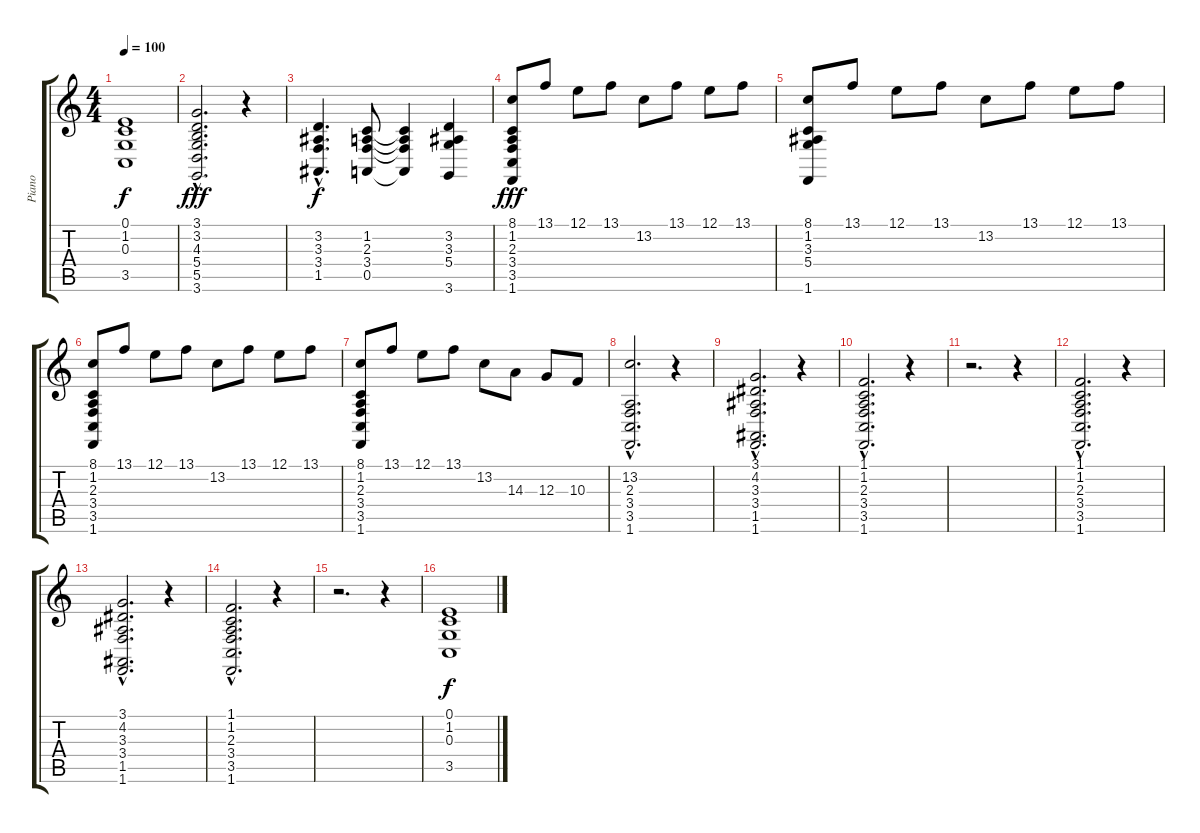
\track ("Piano " "Piano ") {instrument brightacousticpiano}
\staff {score tabs}
\tuning (E4 B3 G3 D3 A2 E2) {hide}
\ts (4 4)
\tempo 100
\clef g2
\ks c
(0.1 1.2 0.3 3.5).1{dy f} |
(3.1{hac} 3.2{hac} 4.3{hac} 5.4{hac} 5.5{hac} 3.6{hac}).2{d dy fff} r.4 |
(3.2{hac} 3.3{hac} 3.4{hac} 1.5{hac}).4{d dy f} (1.2 2.3 3.4 0.5).8 (1.2{t} 2.3{t} 3.4{t} 0.5{t}).4 (3.2 3.3 5.4 3.6).4 |
(8.1 1.2 2.3 3.4 3.5 1.6).8{dy fff} 13.1.8 12.1.8 13.1.8 13.2.8 13.1.8 12.1.8 13.1.8 |
(8.1 1.2 3.3 5.4 1.6).8 13.1.8 12.1.8 13.1.8 13.2.8 13.1.8 12.1.8 13.1.8 |
(8.1 1.2 2.3 3.4 3.5 1.6).8 13.1.8 12.1.8 13.1.8 13.2.8 13.1.8 12.1.8 13.1.8 |
(8.1 1.2 2.3 3.4 3.5 1.6).8 13.1.8 12.1.8 13.1.8 13.2.8 14.3.8 12.3.8 10.3.8 |
(13.2{hac} 2.3{hac} 3.4{hac} 3.5{hac} 1.6{hac}).2{d} r.4 |
(3.1{hac} 4.2{hac} 3.3{hac} 3.4{hac} 1.5{hac} 1.6{hac}).2{d} r.4 |
(1.1{hac} 1.2{hac} 2.3{hac} 3.4{hac} 3.5{hac} 1.6{hac}).2{d} r.4 |
r.2{d} r.4 |
(1.1{hac} 1.2{hac} 2.3{hac} 3.4{hac} 3.5{hac} 1.6{hac}).2{d} r.4 |
(3.1{hac} 4.2{hac} 3.3{hac} 3.4{hac} 1.5{hac} 1.6{hac}).2{d} r.4 |
(1.1{hac} 1.2{hac} 2.3{hac} 3.4{hac} 3.5{hac} 1.6{hac}).2{d} r.4 |
r.2{d} r.4 |
(0.1 1.2 0.3 3.5).1{dy f}
